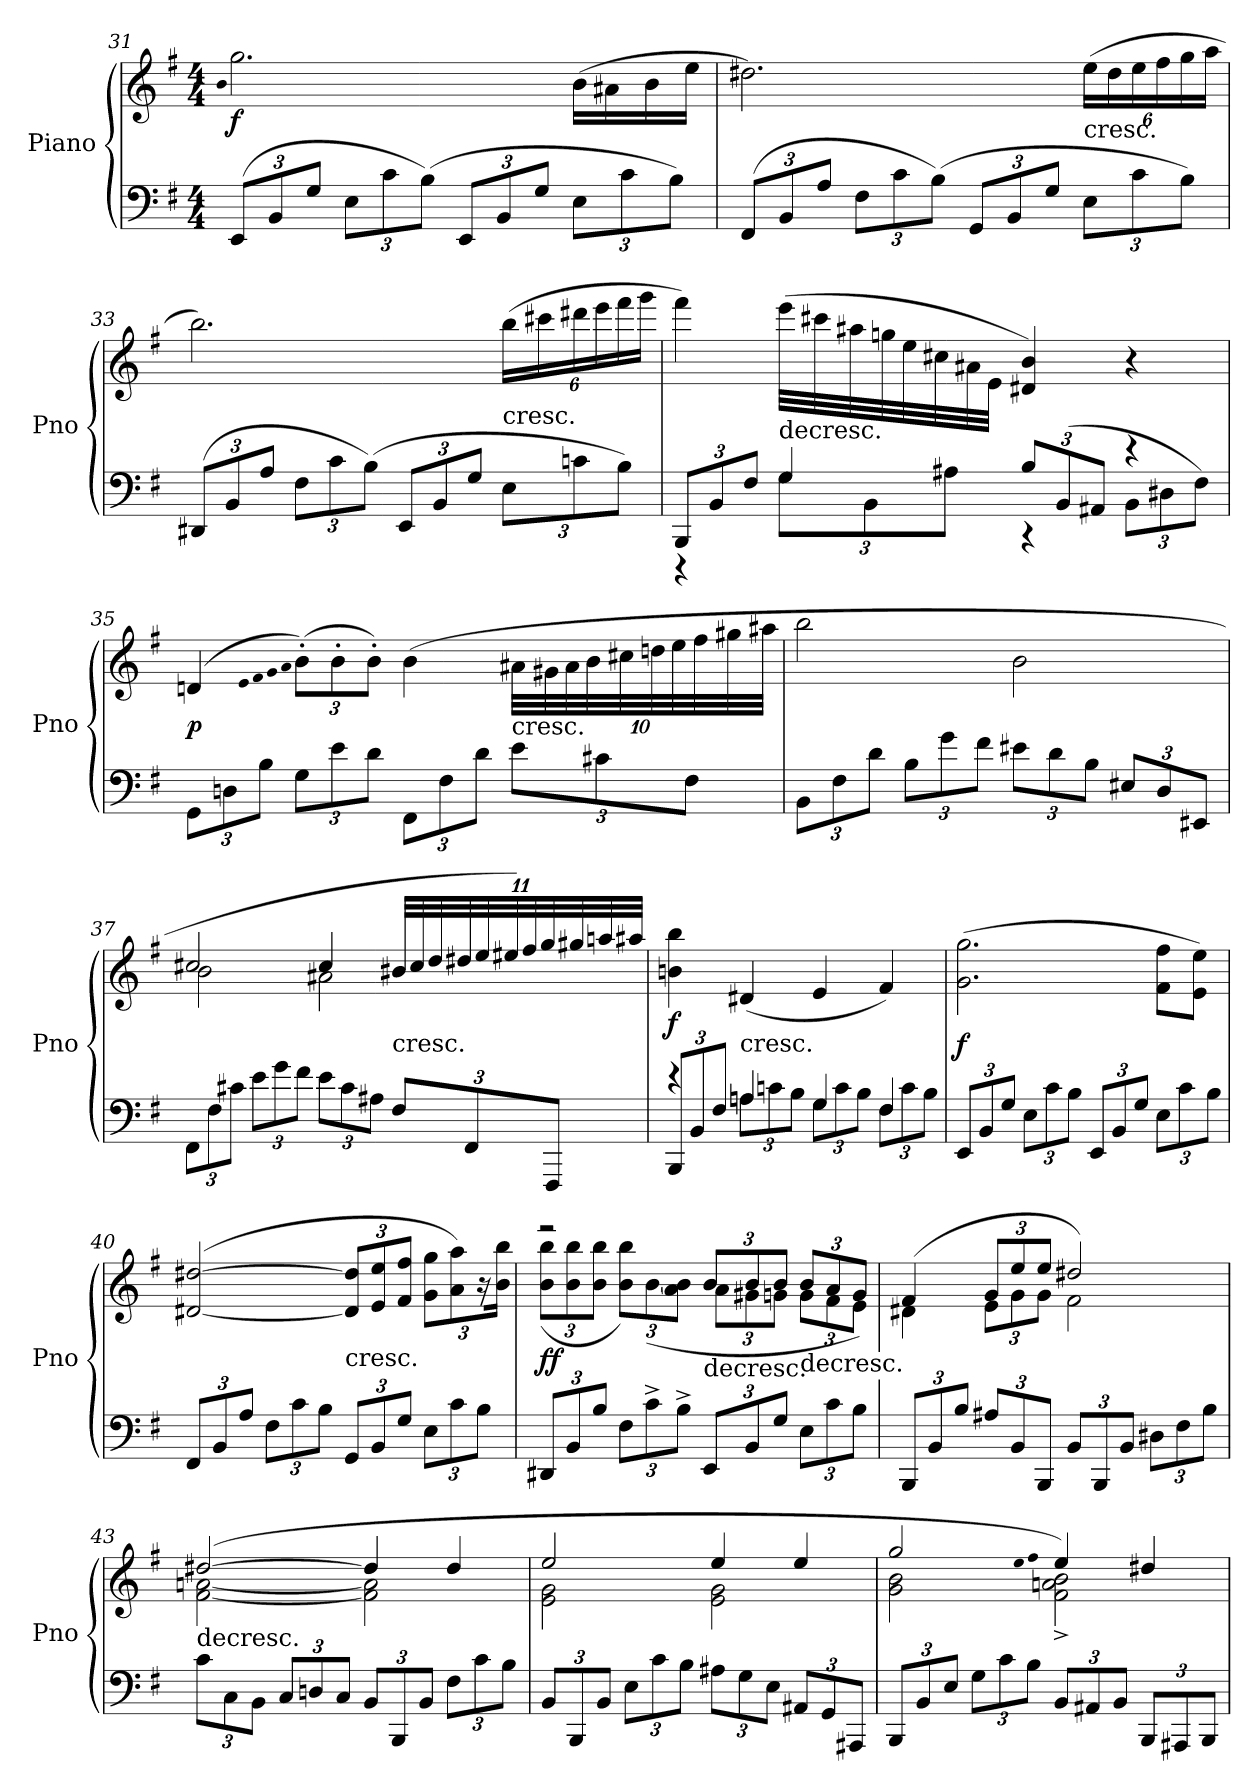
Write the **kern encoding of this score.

**kern	**kern	**dynam
*part1	*part1	*part1
*staff2	*staff1	*staff1/2
*I"Piano	*	*
*I'Pno	*	*
*clefF4	*clefG2	*
*k[f#]	*k[f#]	*
*M4/4	*M4/4	*
=31	=31	=31
.	qb	.
(12EE/L	2.gg\	f
12BB/	.	.
12G/J	.	.
12E\L	.	.
12c\	.	.
(12B\J)	.	.
12EE/L	.	.
12BB/	.	.
12G/J	.	.
12E\L	(16b\LL	.
.	16a#X\	.
12c\	.	.
.	16b\	.
12B\J)	.	.
.	16ee\JJ	.
=32	=32	=32
(12FF#/L	2.dd#X\)	.
12BB/	.	.
12A/J	.	.
12F#\L	.	.
12c\	.	.
(12B\J)	.	.
12GG/L	.	.
12BB/	.	.
12G/J	.	.
!	!LO:TX:c:t=cresc.	!
12E\L	(24ee\LL	.
.	24dd#\	.
12c\	24ee\	.
.	24ff#\	.
12B\J)	24gg\	.
.	24aa\JJ	.
=33	=33	=33
(12DD#X/L	2.bb\)	.
12BB/	.	.
12A/J	.	.
12F#\L	.	.
12c\	.	.
(12B\J)	.	.
12EE/L	.	.
12BB/	.	.
12G/J	.	.
!	!LO:TX:c:t=cresc.	!
12E\L	(24bb\LL	.
.	24ccc#X\	.
12cn\	24ddd#X\	.
.	24eee\	.
12B\J)	24fff#\	.
.	24ggg\JJ	.
=34	=34	=34
*^	*	*
12BBB/L	4r	4fff#\)	.
12BB/	.	.	.
12F#/J	.	.	.
!	!	!LO:TX:c:t=decresc.	!
4G/	12G\L	(32eee\LLL	.
.	.	32ccc#X\	.
.	.	32aa#X\	.
.	12BB\	.	.
.	.	32ggn\	.
.	.	32ee\	.
.	.	32cc#X\	.
.	12A#X\J	.	.
.	.	32a#X\	.
.	.	32e\JJJ	.
12B/L	4r	4d#X/ 4b/)	.
(12BB/	.	.	.
12AA#X/J	.	.	.
4r	12BB\L	4r	.
.	12D#X\	.	.
.	12F#\J)	.	.
*v	*v	*	*
=35	=35	=35
12GG\L	(4dn/	p
12Dn\	.	.
12B\J	.	.
.	qe	.
.	qf#	.
.	qg	.
.	qa	.
12G\L	(12b'\L)	.
12e\	12b'\	.
12d\J	12b'\J)	.
12FF#\L	(4b\	.
12F#\	.	.
12d\J	.	.
!	!LO:TX:c:t=cresc.	!
12e\L	40a#X\LLL	.
.	40g#X\	.
.	40a#\	.
.	40b\	.
12c#X\	.	.
.	40cc#X\	.
.	40ddn\	.
.	40ee\	.
12F#\J	.	.
.	40ff#\	.
.	40gg#X\	.
.	40aa#X\JJJ	.
=36	=36	=36
12BB\L	2bb\	.
12F#\	.	.
12d\J	.	.
12B\L	.	.
12g\	.	.
12f#\J	.	.
12e#X\L	2b\	.
12d\	.	.
12B\J	.	.
12E#X/L	.	.
12D/	.	.
12EE#X/J	.	.
=37	=37	=37
*	*^	*
12FF#\L	2cc#X/	2b\	.
12F#\	.	.	.
12c#X\J	.	.	.
12e\L	.	.	.
12g\	.	.	.
12f#\J	.	.	.
12e\L	4cc#/	2a#X\	.
12c#\	.	.	.
12A#X\J	.	.	.
!	!LO:TX:c:t=cresc.	!	!
12F#/L	44b#X/LLL	.	.
.	44cc#/	.	.
.	44dd/	.	.
.	44dd#X/	.	.
12FF#/	.	.	.
.	44ee/	.	.
.	44ee#X/)	.	.
.	44ff#/	.	.
.	44gg/	.	.
12FFF#/J	.	.	.
.	44gg#X/	.	.
.	44aan/	.	.
.	44aa#X/JJJ	.	.
*	*v	*v	*
=38	=38	=38
*^	*	*
4r	12BBB/L	4bn\ 4bb\	f
.	12BB/	.	.
.	12F#/J	.	.
!	!	!LO:TX:c:t=cresc.	!
12An\L	4An/	(4d#X/	.
12cn\	.	.	.
12B\J	.	.	.
12G\L	4G/	4e/	.
12c\	.	.	.
12B\J	.	.	.
12F#\L	4F#/	4f#/)	.
12c\	.	.	.
12B\J	.	.	.
*v	*v	*	*
=39	=39	=39
12EE/L	(2.g\ 2.gg\	f
12BB/	.	.
12G/J	.	.
12E\L	.	.
12c\	.	.
12B\J	.	.
12EE/L	.	.
12BB/	.	.
12G/J	.	.
12E\L	8f#\ 8ff#\L	.
12c\	.	.
.	8e\ 8ee\J)	.
12B\J	.	.
=40	=40	=40
12FF#/L	([2d#X/ [2dd#X/	.
12BB/	.	.
12A/J	.	.
12F#\L	.	.
12c\	.	.
12B\J	.	.
!	!LO:TX:c:t=cresc.	!
12GG/L	12d#]/ 12dd#]/L	.
12BB/	12e/ 12ee/	.
12G/J	12f#/ 12ff#/J	.
12E\L	12g\ 12gg\L	.
12c\	12a\ 12aa\)	.
12B\J	24r	.
.	24b\ 24bb\Jk	.
=41	=41	=41
*	*^	*
12DD#X/L	2r	(12b\ 12bb\L	ff
12BB/	.	12b\ 12bb\	.
12B/J	.	12b\ 12bb\J	.
12F#\L	.	12b\ 12bb\L)	.
12c^\	.	([12b\	.
12B^\J	.	12a\ 12b]\J	.
!	!LO:TX:c:t=decresc.	!	!
12EE/L	12b/L	12a\L	.
12BB/	12b/	12g#X\	.
12G/J	12b/J	12gn\J	.
!	!LO:TX:c:t=decresc.	!	!
12E\L	12b/L	12g\L	.
12c\	12a/	12f#\	.
12B\J	12g/J)	12e\J	.
=42	=42	=42	=42
12BBB/L	(4f#/	4d#X\	.
12BB/	.	.	.
12B/J	.	.	.
12A#X/L	12g/L	12e\L	.
12BB/	12ee/	12g\	.
12BBB/J	12ee/J	12g\J	.
12BB/L	2dd#X/)	2f#\	.
12BBB/	.	.	.
12BB/J	.	.	.
12D#X\L	.	.	.
12F#\	.	.	.
12B\J	.	.	.
=43	=43	=43	=43
!	!LO:TX:c:t=decresc.	!	!
12c\L	([2dd#X/	[2f#\ [2an\	.
12C\	.	.	.
12BB\J	.	.	.
12C/L	.	.	.
12Dn/	.	.	.
12C/J	.	.	.
12BB/L	4dd#/]	2f#]\ 2a]\	.
12BBB/	.	.	.
12BB/J	.	.	.
12F#\L	4dd#/	.	.
12c\	.	.	.
12B\J	.	.	.
=44	=44	=44	=44
12BB/L	2ee/	2e\ 2g\	.
12BBB/	.	.	.
12BB/J	.	.	.
12E\L	.	.	.
12c\	.	.	.
12B\J	.	.	.
12A#X\L	4ee/	2e\ 2g\	.
12G\	.	.	.
12E\J	.	.	.
12AA#X/L	4ee/	.	.
12GG/	.	.	.
12AAA#X/J	.	.	.
=45	=45	=45	=45
12BBB/L	2gg/	2g\ 2b\	.
12BB/	.	.	.
12E/J	.	.	.
12G\L	.	.	.
12c\	.	.	.
12B\J	.	.	.
.	qee	.	.
.	qff#	.	.
12BB/L	4ee/)	2f#^\ 2an^\ 2b^\	.
12AA#X/	.	.	.
12BB/J	.	.	.
12BBB/L	4dd#X/	.	.
12AAA#X/	.	.	.
12BBB/J	.	.	.
*	*v	*v	*
=	=	=
*-	*-	*-
